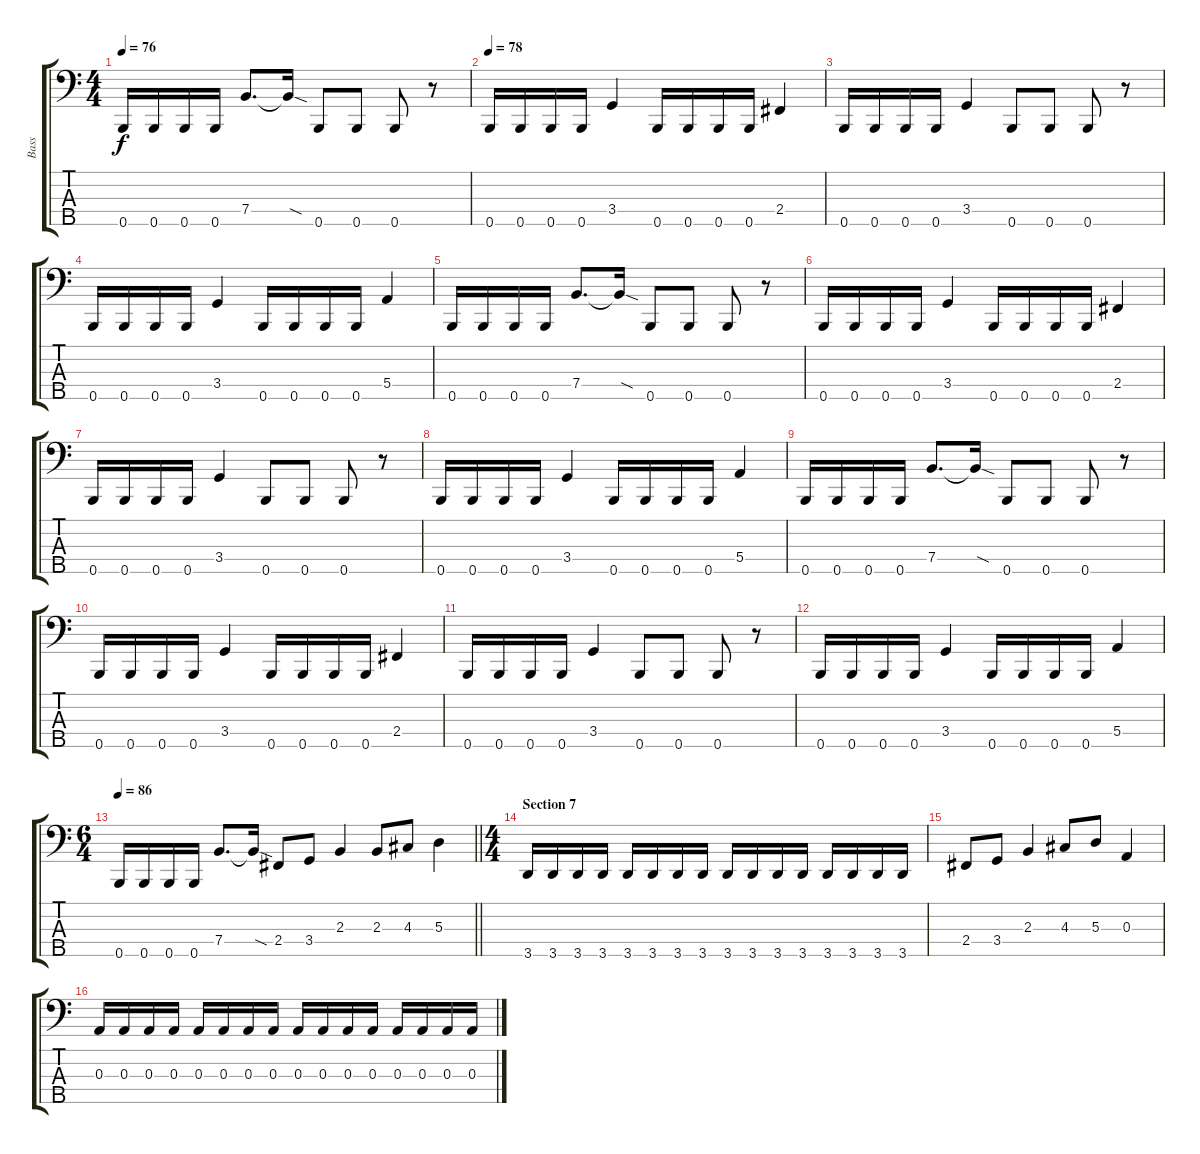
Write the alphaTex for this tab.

\track ("Bass" "Bass") {instrument electricbasspick}
\staff {score tabs}
\tuning (G2 D2 A1 E1 B0) {hide}
\ts (4 4)
\tempo 76
\clef f4
\ks c
0.5.16{dy f} 0.5.16 0.5.16 0.5.16 7.4.8{d} 7.4{sod t}.16 0.5.8 0.5.8 0.5.8 r.8 |
\tempo 78
0.5.16 0.5.16 0.5.16 0.5.16 3.4.4 0.5.16 0.5.16 0.5.16 0.5.16 2.4.4 |
0.5.16 0.5.16 0.5.16 0.5.16 3.4.4 0.5.8 0.5.8 0.5.8 r.8 |
0.5.16 0.5.16 0.5.16 0.5.16 3.4.4 0.5.16 0.5.16 0.5.16 0.5.16 5.4.4 |
0.5.16 0.5.16 0.5.16 0.5.16 7.4.8{d} 7.4{sod t}.16 0.5.8 0.5.8 0.5.8 r.8 |
0.5.16 0.5.16 0.5.16 0.5.16 3.4.4 0.5.16 0.5.16 0.5.16 0.5.16 2.4.4 |
0.5.16 0.5.16 0.5.16 0.5.16 3.4.4 0.5.8 0.5.8 0.5.8 r.8 |
0.5.16 0.5.16 0.5.16 0.5.16 3.4.4 0.5.16 0.5.16 0.5.16 0.5.16 5.4.4 |
0.5.16 0.5.16 0.5.16 0.5.16 7.4.8{d} 7.4{sod t}.16 0.5.8 0.5.8 0.5.8 r.8 |
0.5.16 0.5.16 0.5.16 0.5.16 3.4.4 0.5.16 0.5.16 0.5.16 0.5.16 2.4.4 |
0.5.16 0.5.16 0.5.16 0.5.16 3.4.4 0.5.8 0.5.8 0.5.8 r.8 |
0.5.16 0.5.16 0.5.16 0.5.16 3.4.4 0.5.16 0.5.16 0.5.16 0.5.16 5.4.4 |
\ts (6 4)
\tempo 86
\barLineRight lightlight
0.5.16 0.5.16 0.5.16 0.5.16 7.4.8{d} 7.4{sod t}.16 2.4.8 3.4.8 2.3.4 2.3.8 4.3.8 5.3.4 |
\ts (4 4)
\section ("" "Section 7")
3.5.16 3.5.16 3.5.16 3.5.16 3.5.16 3.5.16 3.5.16 3.5.16 3.5.16 3.5.16 3.5.16 3.5.16 3.5.16 3.5.16 3.5.16 3.5.16 |
2.4.8 3.4.8 2.3.4 4.3.8 5.3.8 0.3.4 |
0.3.16 0.3.16 0.3.16 0.3.16 0.3.16 0.3.16 0.3.16 0.3.16 0.3.16 0.3.16 0.3.16 0.3.16 0.3.16 0.3.16 0.3.16 0.3.16
